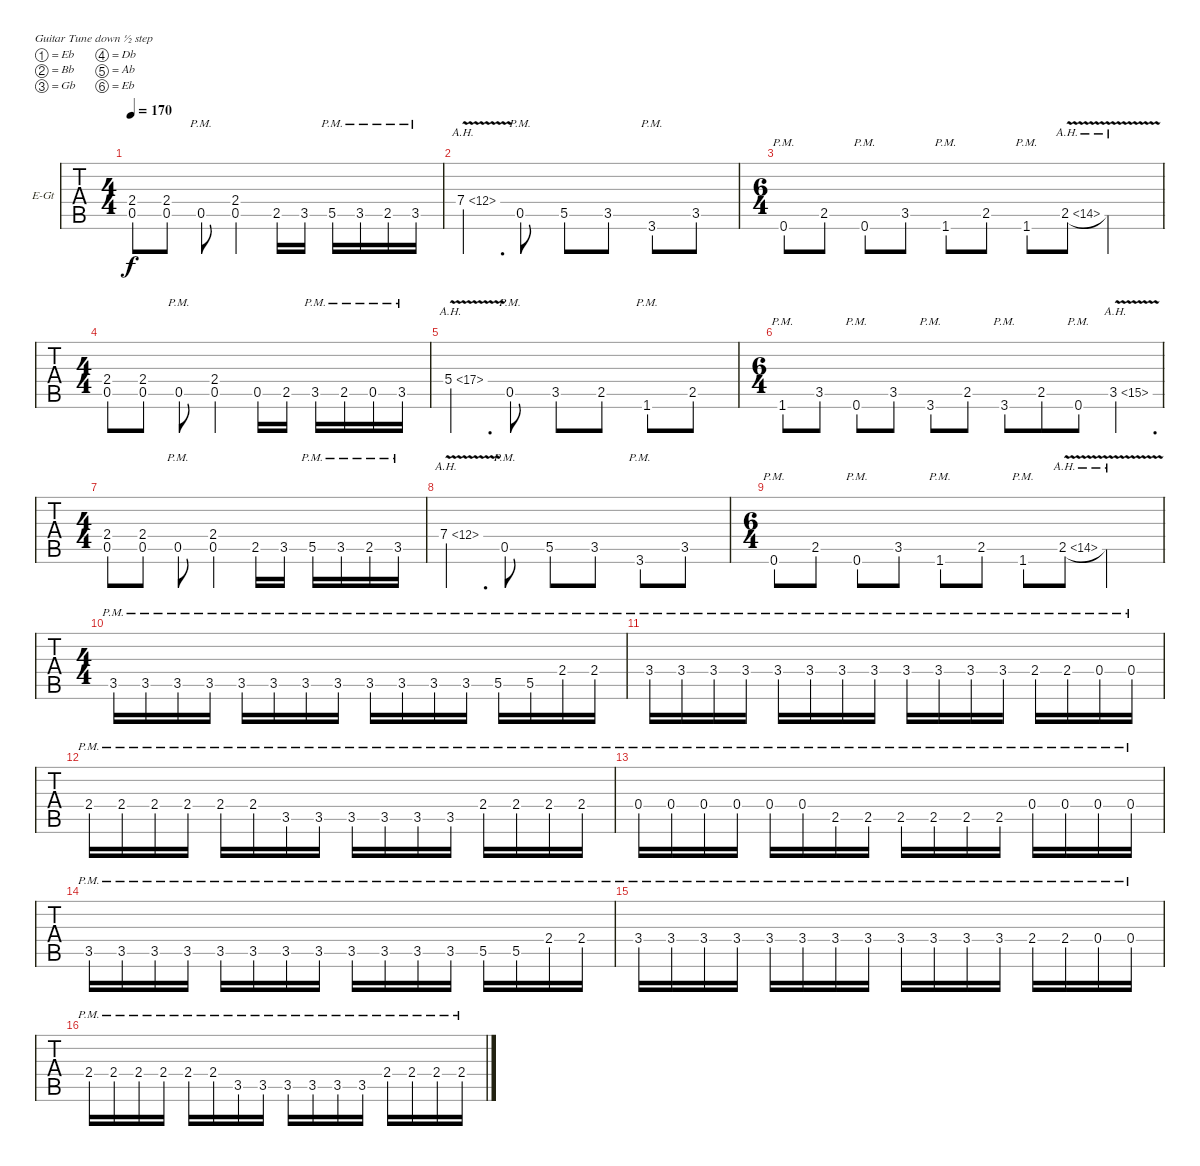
\bracketExtendMode groupsimilarinstruments
\firstSystemTrackNameOrientation horizontal
\otherSystemsTrackNameOrientation horizontal
\track ("Юрий Мелисов" "E-Gt") {instrument distortionguitar}
\staff {tabs}
\tuning (Eb4 Bb3 Gb3 Db3 Ab2 Eb2)
\ts (4 4)
\beaming (8 2 2 2 2)
\tempo 170
\clef g2
\ks c
(2.4 0.5).8{dy f} (2.4 0.5).8 0.5{pm}.8 (2.4 0.5).4 2.5.16 3.5.16 5.5{pm}.16 3.5{pm}.16 2.5{pm}.16 3.5{pm}.16 |
7.4{ah 5 v}.4{d} 0.5{pm}.8 5.5.8 3.5.8 3.6{pm}.8 3.5.8 |
\ts (6 4)
\beaming (8 2 2 2 6)
0.6{pm}.8 2.5.8 0.6{pm}.8 3.5.8 1.6{pm}.8 2.5.8 1.6{pm}.8 2.5{ah 12 v}.8 2.5{ah 12 v t}.2 |
\ts (4 4)
\beaming (8 2 2 2 2)
(2.4 0.5).8 (2.4 0.5).8 0.5{pm}.8 (2.4 0.5).4 0.5.16 2.5.16 3.5{pm}.16 2.5{pm}.16 0.5{pm}.16 3.5{pm}.16 |
5.4{ah 12 v}.4{d} 0.5{pm}.8 3.5.8 2.5.8 1.6{pm}.8 2.5.8 |
\ts (6 4)
\beaming (8 2 2 2 6)
1.6{pm}.8 3.5.8 0.6{pm}.8 3.5.8 3.6{pm}.8 2.5.8 3.6{pm}.8 2.5.8 0.6{pm}.8 3.5{ah 12 v}.4{d} |
\ts (4 4)
\beaming (8 2 2 2 2)
(2.4 0.5).8 (2.4 0.5).8 0.5{pm}.8 (2.4 0.5).4 2.5.16 3.5.16 5.5{pm}.16 3.5{pm}.16 2.5{pm}.16 3.5{pm}.16 |
7.4{ah 5 v}.4{d} 0.5{pm}.8 5.5.8 3.5.8 3.6{pm}.8 3.5.8 |
\ts (6 4)
\beaming (8 2 2 2 6)
0.6{pm}.8 2.5.8 0.6{pm}.8 3.5.8 1.6{pm}.8 2.5.8 1.6{pm}.8 2.5{ah 12 v}.8 2.5{ah 12 v t}.2 |
\ts (4 4)
\beaming (8 2 2 2 2)
3.5{pm}.16 3.5{pm}.16 3.5{pm}.16 3.5{pm}.16 3.5{pm}.16 3.5{pm}.16 3.5{pm}.16 3.5{pm}.16 3.5{pm}.16 3.5{pm}.16 3.5{pm}.16 3.5{pm}.16 5.5{pm}.16 5.5{pm}.16 2.4{pm}.16 2.4{pm}.16 |
3.4{pm}.16 3.4{pm}.16 3.4{pm}.16 3.4{pm}.16 3.4{pm}.16 3.4{pm}.16 3.4{pm}.16 3.4{pm}.16 3.4{pm}.16 3.4{pm}.16 3.4{pm}.16 3.4{pm}.16 2.4{pm}.16 2.4{pm}.16 0.4{pm}.16 0.4{pm}.16 |
2.4{pm}.16 2.4{pm}.16 2.4{pm}.16 2.4{pm}.16 2.4{pm}.16 2.4{pm}.16 3.5{pm}.16 3.5{pm}.16 3.5{pm}.16 3.5{pm}.16 3.5{pm}.16 3.5{pm}.16 2.4{pm}.16 2.4{pm}.16 2.4{pm}.16 2.4{pm}.16 |
0.4{pm}.16 0.4{pm}.16 0.4{pm}.16 0.4{pm}.16 0.4{pm}.16 0.4{pm}.16 2.5{pm}.16 2.5{pm}.16 2.5{pm}.16 2.5{pm}.16 2.5{pm}.16 2.5{pm}.16 0.4{pm}.16 0.4{pm}.16 0.4{pm}.16 0.4{pm}.16 |
3.5{pm}.16 3.5{pm}.16 3.5{pm}.16 3.5{pm}.16 3.5{pm}.16 3.5{pm}.16 3.5{pm}.16 3.5{pm}.16 3.5{pm}.16 3.5{pm}.16 3.5{pm}.16 3.5{pm}.16 5.5{pm}.16 5.5{pm}.16 2.4{pm}.16 2.4{pm}.16 |
3.4{pm}.16 3.4{pm}.16 3.4{pm}.16 3.4{pm}.16 3.4{pm}.16 3.4{pm}.16 3.4{pm}.16 3.4{pm}.16 3.4{pm}.16 3.4{pm}.16 3.4{pm}.16 3.4{pm}.16 2.4{pm}.16 2.4{pm}.16 0.4{pm}.16 0.4{pm}.16 |
2.4{pm}.16 2.4{pm}.16 2.4{pm}.16 2.4{pm}.16 2.4{pm}.16 2.4{pm}.16 3.5{pm}.16 3.5{pm}.16 3.5{pm}.16 3.5{pm}.16 3.5{pm}.16 3.5{pm}.16 2.4{pm}.16 2.4{pm}.16 2.4{pm}.16 2.4{pm}.16
